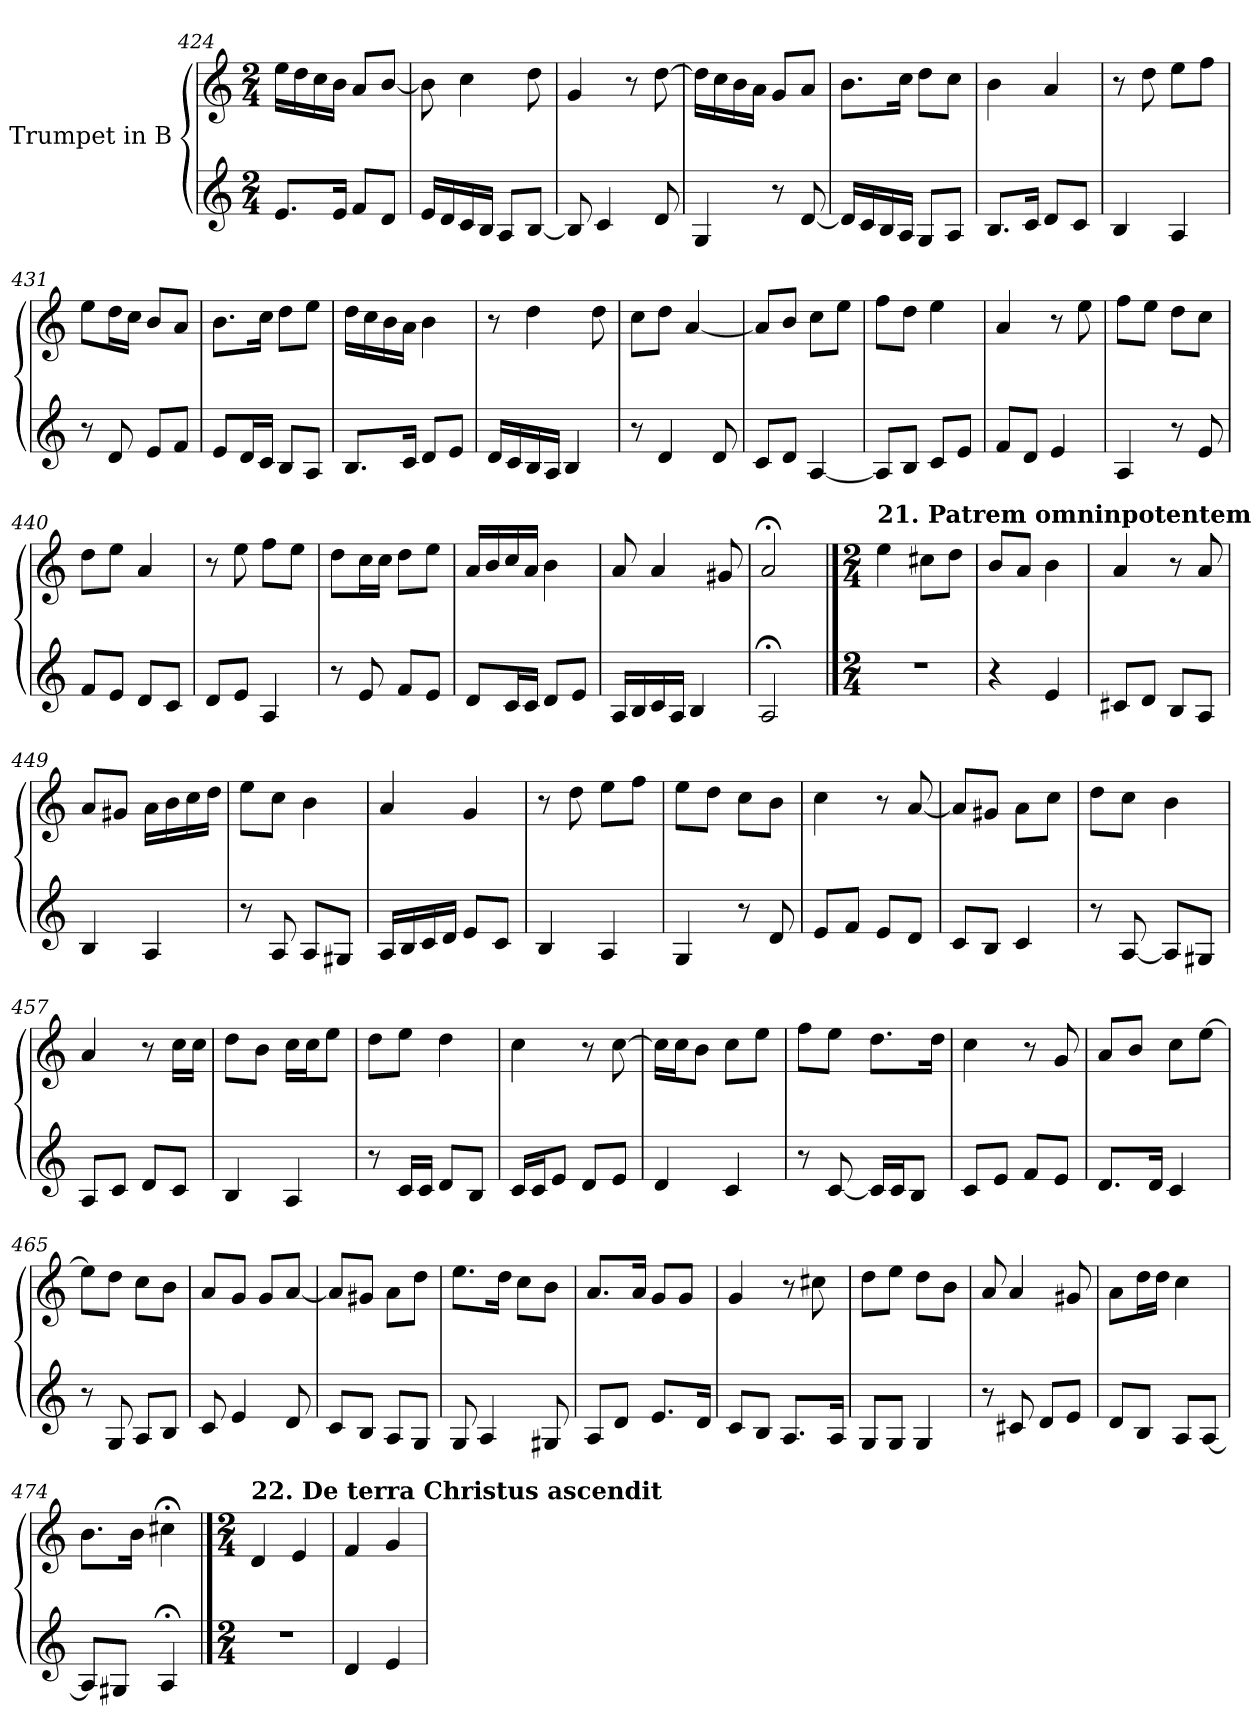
**kern	**kern
*part2	*part1
*staff2	*staff1
*I"Trumpet in Bb 2	*I"Trumpet in Bb 1
*clefG2	*clefG2
*ITrd1c2	*ITrd1c2
*k[b-e-]	*k[b-e-]
*B-:	*B-:
*M2/4	*M2/4
=424	=424
8.d/L	16dd\LL
.	16cc\
.	16b-\
16d/Jk	16a\JJ
8e-/L	8g/L
8c/J	[8a/J
=425	=425
16d/LL	8a\]
16c/	.
16B-/	4b-\
16A/JJ	.
8G/L	.
[8A/J	8cc\
=426	=426
8A/]	4f/
4B-/	.
.	8r
8c/	[8cc\
=427	=427
4F/	16cc\LL]
.	16b-\
.	16a\
.	16g\JJ
8r	8f/L
[8c/	8g/J
!!LO:LB:g=z
=428	=428
16c/LL]	8.a\L
16B-/	.
16A/	.
16G/JJ	16b-\Jk
8F/L	8cc\L
8G/J	8b-\J
=429	=429
8.A/L	4a\
16B-/Jk	.
8c/L	4g/
8B-/J	.
=430	=430
4A/	8r
.	8cc\
4G/	8dd\L
.	8ee-\J
=431	=431
8r	8dd\L
8c/	16cc\L
.	16b-\JJ
8d/L	8a/L
8e-/J	8g/J
=432	=432
8d/L	8.a\L
16c/L	.
16B-/JJ	16b-\Jk
8A/L	8cc\L
8G/J	8dd\J
=433	=433
8.A/L	16cc\LL
.	16b-\
.	16a\
16B-/Jk	16g\JJ
8c/L	4a\
8d/J	.
=434	=434
16c/LL	8r
16B-/	.
16A/	4cc\
16G/JJ	.
4A/	.
.	8cc\
!!LO:LB:g=z
=435	=435
8r	8b-\L
4c/	8cc\J
.	[4g/
8c/	.
=436	=436
8B-/L	8g/L]
8c/J	8a/J
[4G/	8b-\L
.	8dd\J
=437	=437
8G/L]	8ee-\L
8A/J	8cc\J
8B-/L	4dd\
8d/J	.
=438	=438
8e-/L	4g/
8c/J	.
4d/	8r
.	8dd\
=439	=439
4G/	8ee-\L
.	8dd\J
8r	8cc\L
8d/	8b-\J
=440	=440
8e-/L	8cc\L
8d/J	8dd\J
8c/L	4g/
8B-/J	.
=441	=441
8c/L	8r
8d/J	8dd\
4G/	8ee-\L
.	8dd\J
=442	=442
8r	8cc\L
8d/	16b-\L
.	16b-\JJ
8e-/L	8cc\L
8d/J	8dd\J
!!LO:LB:g=z
=443	=443
8c/L	16g/LL
.	16a/
16B-/L	16b-/
16B-/JJ	16g/JJ
8c/L	4a\
8d/J	.
=444	=444
16G/LL	8g/
16A/	.
16B-/	4g/
16G/JJ	.
4A/	.
.	8f#X/
=445	=445
2G;</	2g;</
==446	==446
*k[b-e-]	*k[b-e-]
*B-:	*B-:
*M2/4	*M2/4
!	!LO:TX:a:B:t=21. Patrem omninpotentem factorem coeli
2r	4dd\
.	8bn\L
.	8cc\J
=447	=447
4r	8a/L
.	8g/J
4d/	4a\
=448	=448
8Bn/L	4g/
8c/J	.
8A/L	8r
8G/J	8g/
=449	=449
4A/	8g/L
.	8f#X/J
4G/	16g\LL
.	16a\
.	16b-\
.	16cc\JJ
!!LO:PB:g=z
=450	=450
8r	8dd\L
8G/	8b-\J
8G/L	4a\
8F#X/J	.
=451	=451
16G/LL	4g/
16A/	.
16B-/	.
16c/JJ	.
8d/L	4f/
8B-/J	.
=452	=452
4A/	8r
.	8cc\
4G/	8dd\L
.	8ee-\J
=453	=453
4F/	8dd\L
.	8cc\J
8r	8b-\L
8c/	8a\J
=454	=454
8d/L	4b-\
8e-/J	.
8d/L	8r
8c/J	[8g/
=455	=455
8B-/L	8g/L]
8A/J	8f#X/J
4B-/	8g\L
.	8b-\J
=456	=456
8r	8cc\L
[8G/	8b-\J
8G/L]	4a\
8F#X/J	.
!!LO:LB:g=z
=457	=457
8G/L	4g/
8B-/J	.
8c/L	8r
8B-/J	16b-\LL
.	16b-\JJ
=458	=458
4A/	8cc\L
.	8a\J
4G/	16b-\LL
.	16b-\J
.	8dd\J
=459	=459
8r	8cc\L
16B-/LL	8dd\J
16B-/JJ	.
8c/L	4cc\
8A/J	.
=460	=460
16B-/LL	4b-\
16B-/J	.
8d/J	.
8c/L	8r
8d/J	[8b-\
=461	=461
4c/	16b-\LL]
.	16b-\J
.	8a\J
4B-/	8b-\L
.	8dd\J
=462	=462
8r	8ee-\L
[8B-/	8dd\J
16B-/LL]	8.cc\L
16B-/J	.
8A/J	.
.	16cc\Jk
=463	=463
8B-/L	4b-\
8d/J	.
8e-/L	8r
8d/J	8f/
!!LO:LB:g=z
=464	=464
8.c/L	8g/L
.	8a/J
16c/Jk	.
4B-/	8b-\L
.	[8dd\J
=465	=465
8r	8dd\L]
8F/	8cc\J
8G/L	8b-\L
8A/J	8a\J
=466	=466
8B-/	8g/L
4d/	8f/J
.	8f/L
8c/	[8g/J
=467	=467
8B-/L	8g/L]
8A/J	8f#X/J
8G/L	8g\L
8F/J	8cc\J
=468	=468
8F/	8.dd\L
4G/	.
.	16cc\Jk
.	8b-\L
8F#X/	8a\J
=469	=469
8G/L	8.g/L
8c/J	.
.	16g/Jk
8.d/L	8f/L
.	8f/J
16c/Jk	.
=470	=470
8B-/L	4f/
8A/J	.
8.G/L	8r
.	8bn\
16G/Jk	.
=471	=471
8F/L	8cc\L
8F/J	8dd\J
4F/	8cc\L
.	8a\J
!!LO:LB:g=z
=472	=472
8r	8g/
8Bn/	4g/
8c/L	.
8d/J	8f#X/
=473	=473
8c/L	8g\L
8A/J	16cc\L
.	16cc\JJ
8G/L	4b-\
[8G/J	.
=474	=474
8G/L]	8.a\L
8F#X/J	.
.	16a\Jk
4G;</	4bn;<\
==475	==475
*k[b-e-]	*k[b-e-]
*B-:	*B-:
*M2/4	*M2/4
!	!LO:TX:a:B:t=22. De terra Christus ascendit
2r	4c/
.	4d/
=476	=476
4c/	4e-/
4d/	4f/
=	=
*-	*-
